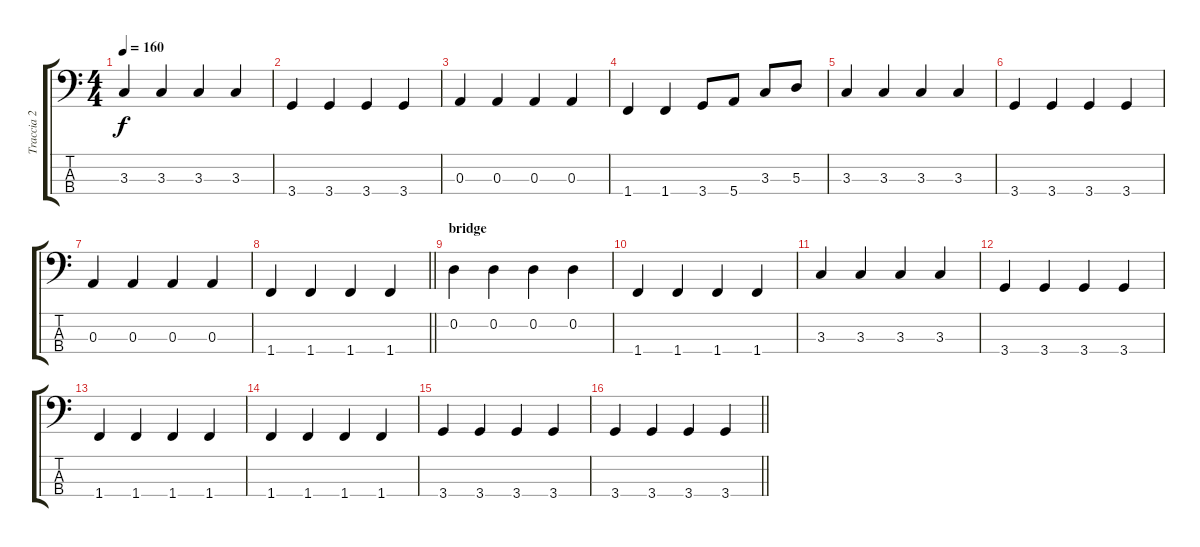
\track ("Traccia 2" "Traccia 2") {instrument electricbassfinger}
\staff {score tabs}
\tuning (G2 D2 A1 E1) {hide}
\ts (4 4)
\tempo 160
\clef f4
\ks c
3.3.4{dy f} 3.3.4 3.3.4 3.3.4 |
3.4.4 3.4.4 3.4.4 3.4.4 |
0.3.4 0.3.4 0.3.4 0.3.4 |
1.4.4 1.4.4 3.4.8 5.4.8 3.3.8 5.3.8 |
3.3.4 3.3.4 3.3.4 3.3.4 |
3.4.4 3.4.4 3.4.4 3.4.4 |
0.3.4 0.3.4 0.3.4 0.3.4 |
\barLineRight lightlight
1.4.4 1.4.4 1.4.4 1.4.4 |
\section ("" "bridge")
0.2.4 0.2.4 0.2.4 0.2.4 |
1.4.4 1.4.4 1.4.4 1.4.4 |
3.3.4 3.3.4 3.3.4 3.3.4 |
3.4.4 3.4.4 3.4.4 3.4.4 |
1.4.4 1.4.4 1.4.4 1.4.4 |
1.4.4 1.4.4 1.4.4 1.4.4 |
3.4.4 3.4.4 3.4.4 3.4.4 |
\barLineRight lightlight
3.4.4 3.4.4 3.4.4 3.4.4
